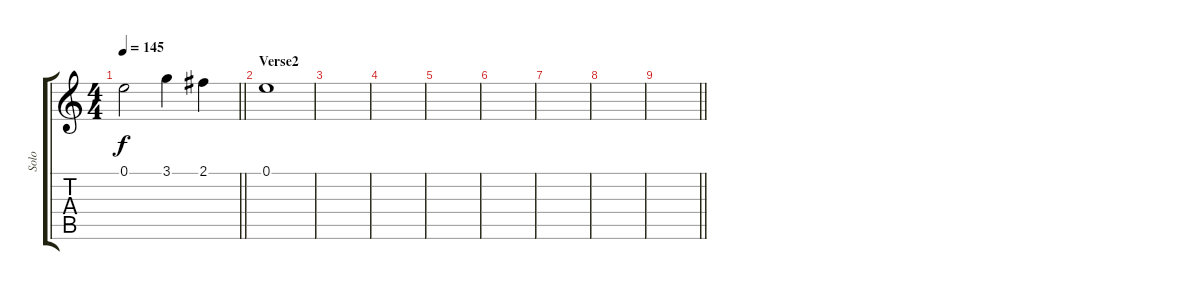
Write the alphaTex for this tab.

\track ("Solo" "Solo") {instrument electricguitarjazz}
\staff {score tabs}
\tuning (E4 B3 G3 D3 A2 E2) {hide}
\ts (4 4)
\tempo 145
\clef g2
\barLineRight lightlight
\ks c
0.1{t}.2{dy f} 3.1.4 2.1.4 |
\section ("" "Verse2")
0.1.1 |
|
|
|
|
|
|
\barLineRight lightlight
